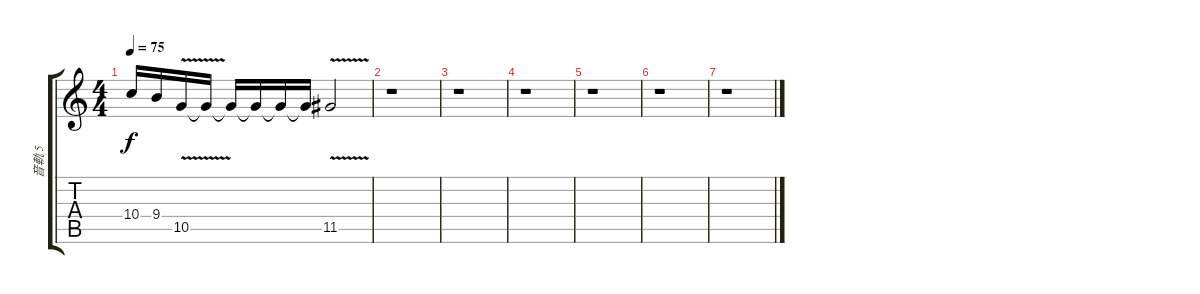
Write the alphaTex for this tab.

\track ("音軌 5" "音軌 5") {instrument overdrivenguitar}
\staff {score tabs}
\tuning (E4 B3 G3 D3 A2 E2) {hide}
\ts (4 4)
\tempo 75
\clef g2
\ks c
10.4.16{dy f} 9.4.16 10.5{v}.16 10.5{t}.16 10.5{t}.16 10.5{t}.16 10.5{t}.16 10.5{t}.16 11.5{v}.2 |
r.1 |
r.1 |
r.1 |
r.1 |
r.1 |
r.1
